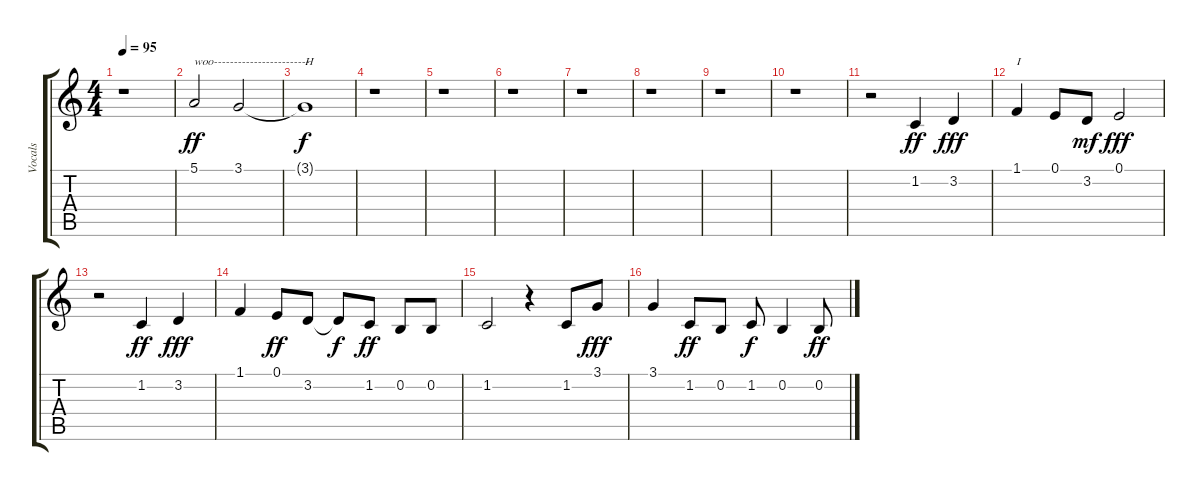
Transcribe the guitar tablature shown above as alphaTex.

\track ("Vocals" "Vocals") {instrument englishhorn}
\staff {score tabs}
\tuning (E4 B3 G3 D3 A2 E2) {hide}
\ts (4 4)
\tempo 95
\clef g2
\ks c
r.1{dy ff} |
5.1.2{txt "woo------------------------"} 3.1.2 |
3.1{t}.1{txt "H" dy f} |
r.1 |
r.1 |
r.1 |
r.1 |
r.1 |
r.1 |
r.1 |
r.2 1.2.4{dy ff} 3.2.4{dy fff} |
1.1.4{txt "I"} 0.1.8 3.2.8{dy mf} 0.1.2{dy fff} |
r.2 1.2.4{dy ff} 3.2.4{dy fff} |
1.1.4 0.1.8{dy ff} 3.2.8 3.2{t}.8{dy f} 1.2.8{dy ff} 0.2.8 0.2.8 |
1.2.2 r.4 1.2.8 3.1.8{dy fff} |
3.1.4 1.2.8{dy ff} 0.2.8 1.2.8{dy f} 0.2.4 0.2.8{dy ff}
